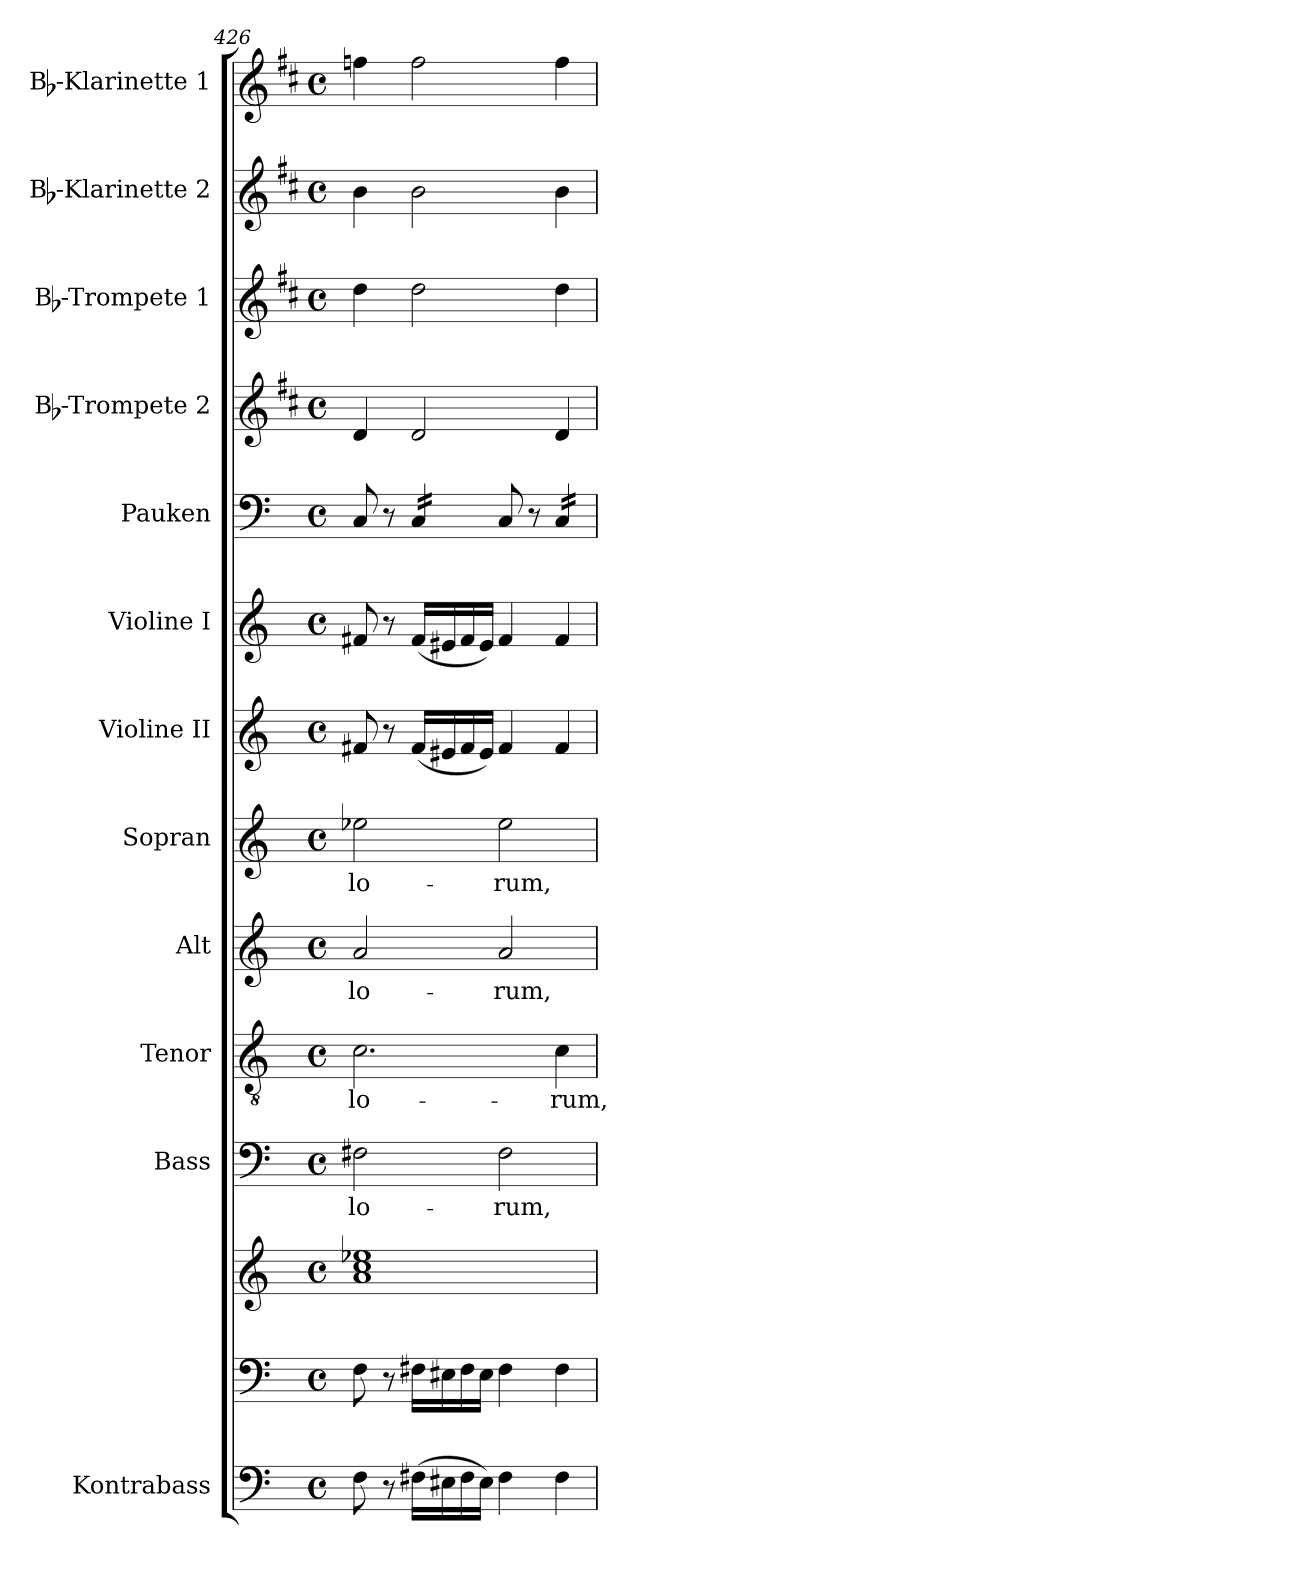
**kern	**kern	**kern	**kern	**text	**kern	**text	**kern	**text	**kern	**text	**kern	**kern	**kern	**kern	**kern	**kern	**kern
*part13	*part12	*part12	*part11	*part11	*part10	*part10	*part9	*part9	*part8	*part8	*part7	*part6	*part5	*part4	*part3	*part2	*part1
*staff14	*staff13	*staff12	*staff11	*staff11	*staff10	*staff10	*staff9	*staff9	*staff8	*staff8	*staff7	*staff6	*staff5	*staff4	*staff3	*staff2	*staff1
*I"Kontrabass	*	*	*I"Bass	*	*I"Tenor	*	*I"Alt	*	*I"Sopran	*	*I"Violine II	*I"Violine I	*I"Pauken	*I"Bb-Trompete 2	*I"Bb-Trompete 1	*I"Bb-Klarinette 2	*I"Bb-Klarinette 1
*I'Kb.	*	*	*I'B.	*	*I'T.	*	*I'A.	*	*I'S.	*	*I'Vl. II	*I'Vl. I	*I'Pk.	*I'Bb Trp. 2	*I'Bb Trp. 1	*I'Bb Kl. 2	*I'Bb Kl. 1
*clefF4	*clefF4	*clefG2	*clefF4	*	*clefGv2	*	*clefG2	*	*clefG2	*	*clefG2	*clefG2	*clefF4	*clefG2	*clefG2	*clefG2	*clefG2
*ITrd7c12	*	*	*	*	*	*	*	*	*	*	*	*	*	*ITrd1c2	*ITrd1c2	*ITrd1c2	*ITrd1c2
*k[]	*k[]	*k[]	*k[]	*	*k[]	*	*k[]	*	*k[]	*	*k[]	*k[]	*k[]	*k[]	*k[]	*k[]	*k[]
*C:	*C:	*C:	*C:	*	*C:	*	*C:	*	*C:	*	*C:	*C:	*C:	*C:	*C:	*C:	*C:
*M4/4	*M4/4	*M4/4	*M4/4	*	*M4/4	*	*M4/4	*	*M4/4	*	*M4/4	*M4/4	*M4/4	*M4/4	*M4/4	*M4/4	*M4/4
*met(c)	*met(c)	*met(c)	*met(c)	*	*met(c)	*	*met(c)	*	*met(c)	*	*met(c)	*met(c)	*met(c)	*met(c)	*met(c)	*met(c)	*met(c)
=426	=426	=426	=426	=426	=426	=426	=426	=426	=426	=426	=426	=426	=426	=426	=426	=426	=426
!	!	!	!	!LO:LY:b	!	!LO:LY:b	!	!LO:LY:b	!	!LO:LY:b	!	!	!	!	!	!	!
8FF\	8F\	1a 1cc 1ee-X	2F#X\	-lo-	2.c\	-lo-	2a/	-lo-	2ee-X\	-lo-	8f#X/	8f#X/	8C/	4c/	4cc\	4a\	4ee-X\
8r	8r	.	.	.	.	.	.	.	.	.	8r	8r	8r	.	.	.	.
*	*	*	*	*	*	*	*	*	*	*	*	*	*tremolo	*	*	*	*
(>16FF#X\LL	16F#X\LL	.	.	.	.	.	.	.	.	.	(<16f#/LL	(<16f#/LL	16C/LL	2c/	2cc\	2a\	2ee-\
16EE#X\	16E#X\	.	.	.	.	.	.	.	.	.	16e#X/	16e#X/	16C/	.	.	.	.
16FF#\	16F#\	.	.	.	.	.	.	.	.	.	16f#/	16f#/	16C/	.	.	.	.
16EE#\JJ)	16E#\JJ	.	.	.	.	.	.	.	.	.	16e#/JJ)	16e#/JJ)	16C/JJ	.	.	.	.
*	*	*	*	*	*	*	*	*	*	*	*	*	*Xtremolo	*	*	*	*
!	!	!	!	!LO:LY:b	!	!	!	!LO:LY:b	!	!LO:LY:b	!	!	!	!	!	!	!
4FF#\	4F#\	.	2F#\	-rum,	.	.	2a/	-rum,	2ee-\	-rum,	4f#/	4f#/	8C/	.	.	.	.
.	.	.	.	.	.	.	.	.	.	.	.	.	8r	.	.	.	.
!	!	!	!	!	!	!LO:LY:b	!	!	!	!	!	!	!	!	!	!	!
*	*	*	*	*	*	*	*	*	*	*	*	*	*tremolo	*	*	*	*
4FF#\	4F#\	.	.	.	4c\	-rum,	.	.	.	.	4f#/	4f#/	16C/LL	4c/	4cc\	4a\	4ee-\
.	.	.	.	.	.	.	.	.	.	.	.	.	16C/	.	.	.	.
.	.	.	.	.	.	.	.	.	.	.	.	.	16C/	.	.	.	.
.	.	.	.	.	.	.	.	.	.	.	.	.	16C/JJ	.	.	.	.
*	*	*	*	*	*	*	*	*	*	*	*	*	*Xtremolo	*	*	*	*
=	=	=	=	=	=	=	=	=	=	=	=	=	=	=	=	=	=
*-	*-	*-	*-	*-	*-	*-	*-	*-	*-	*-	*-	*-	*-	*-	*-	*-	*-
